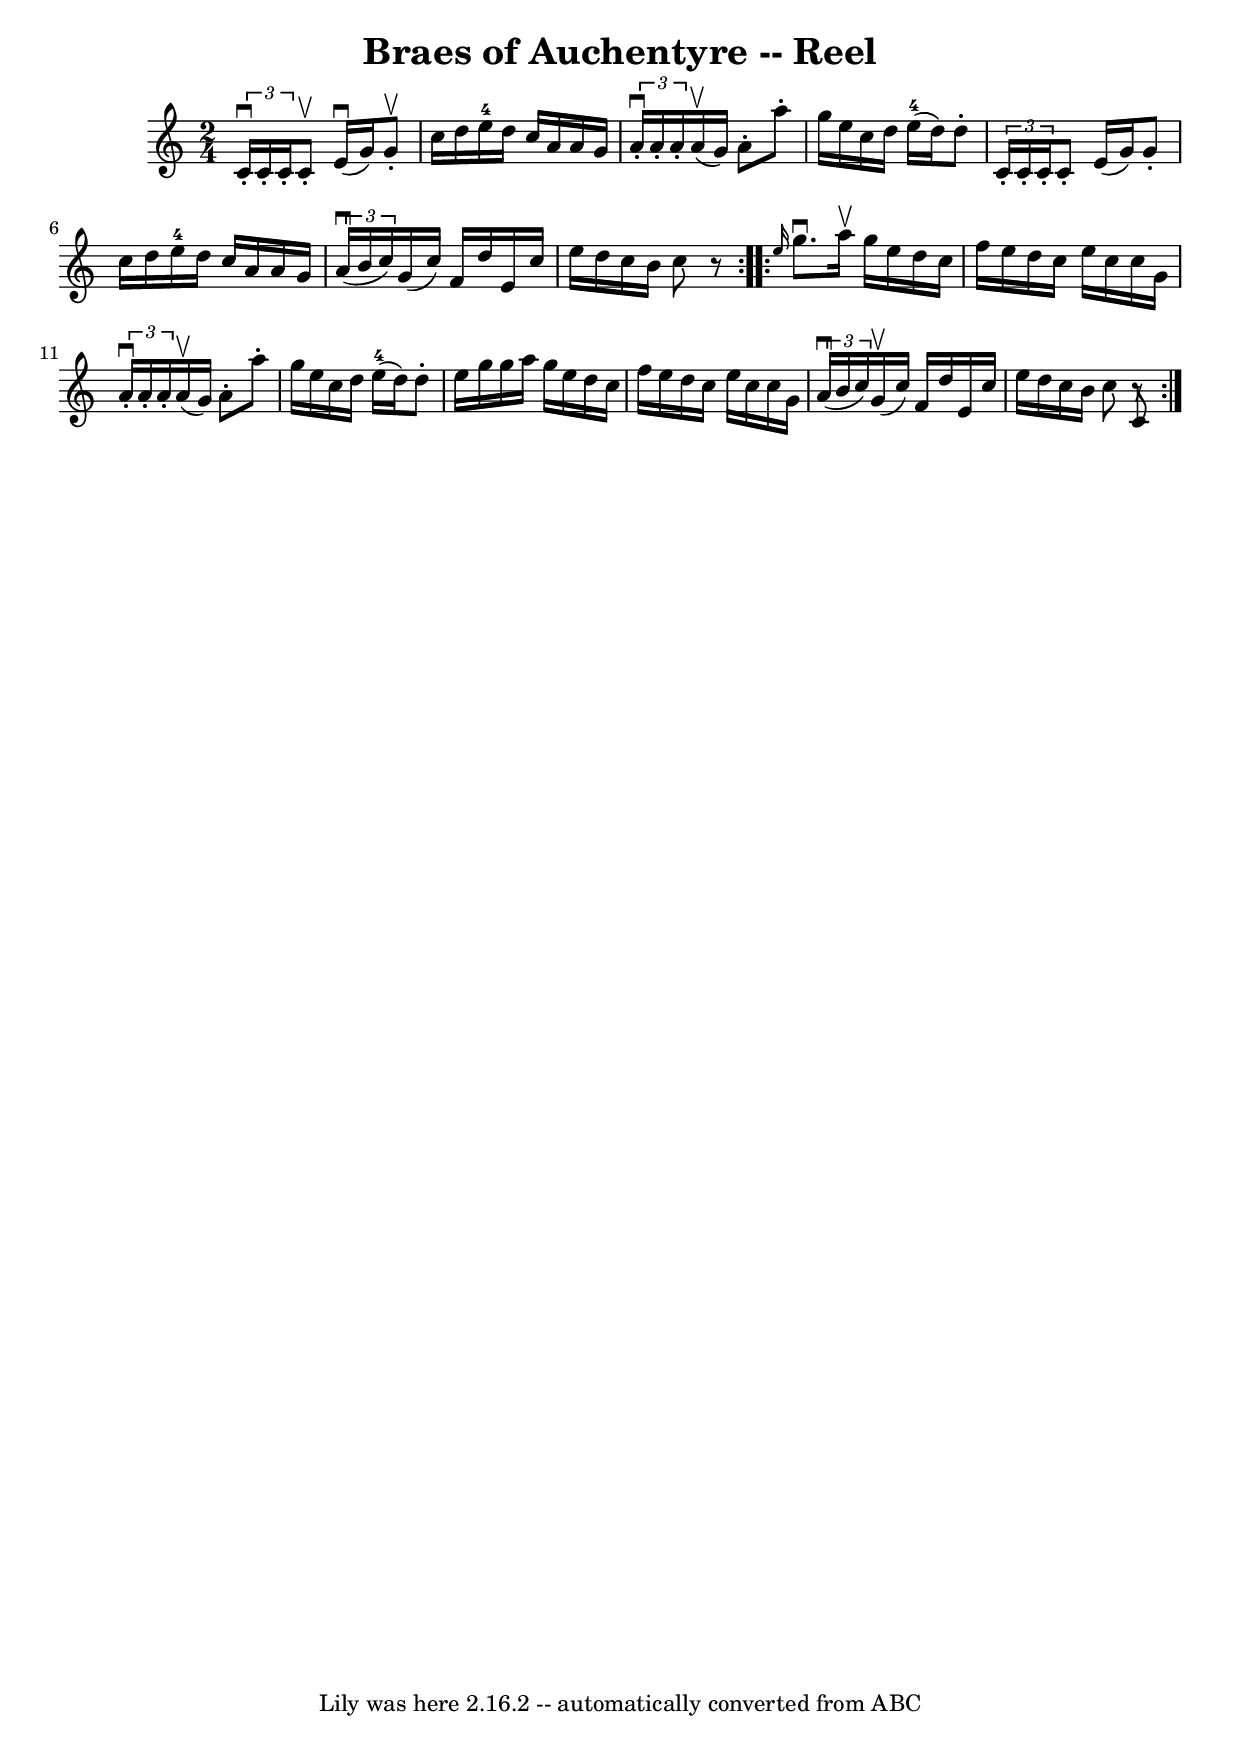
\version "2.16.2"
\include "Mammoth.ily"
\header {
  %% book = "Ryan's Mammoth Collection"
  crossRefNumber = "1"
  footnotes = "\\\\315"
  origin = "SCOTCH."
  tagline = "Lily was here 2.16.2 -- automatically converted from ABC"
  title = "Braes of Auchentyre -- Reel"

}
voicedefault =  {



  \repeat volta 2 {

    \time 2/4 
    \key c \major
    \times 2/3 { c'16^\downbow-. c'16 -. c'16 -. 
	       } 
    c'8^\upbow-. e'16^\downbow(g'16) g'8^\upbow-.   |
    c''16 
    d''16 e''16-4 d''16 c''16 a'16 a'16 g'16    |
    
    \times 2/3 { a'16^\downbow-. a'16 -. a'16 -. 
	       } a'16^\upbow(g'16  -) a'8 -. a''8 -.   |
    g''16 e''16 c''16 d''16      
    e''16-4(d''16) d''8 -.   |
    \times 2/3 { c'16 -. c'16 
		 -. c'16 -. 
	       } c'8 -. e'16 (g'16) g'8 -.   |
    c''16    
    d''16 e''16-4 d''16 c''16 a'16 a'16 g'16    |
    
    \times 2/3 { a'16^\downbow(b'16 c''16) 
	       } g'16 (c''16)   
    f'16 d''16 e'16 c''16    |
    e''16 d''16 c''16 b'16  
    c''8    r8   
  }     
  \repeat volta 2 {
    \grace { e''16  
	   } g''8.^\downbow   
    a''16^\upbow g''16 e''16 d''16 c''16    |
    f''16 e''16   
    d''16 c''16 e''16 c''16 c''16 g'16    |
    \times 2/3 {   
      a'16^\downbow-. a'16 -. a'16 -. 
    } a'16^\upbow(g'16) a'8 -.   
    a''8 -.   |
    g''16 e''16 c''16 d''16 e''16-4(
    d''16) d''8 -.   |
    e''16 g''16 g''16 a''16 g''16    
    e''16 d''16 c''16    |
    f''16 e''16 d''16 c''16 e''16 
    c''16 c''16 g'16    |
    \times 2/3 { a'16^\downbow(b'16   
		 c''16) 
	       } g'16^\upbow(c''16) f'16 d''16 e'16 c''16    
    |
    e''16 d''16 c''16 b'16 c''8  << c'8    r8  >>   
  }   

}

\score{
  <<

    \context Staff="default"
    {
      \voicedefault 
      
    }

  >>
  \layout {
    
  }
  \midi {
  }

}
